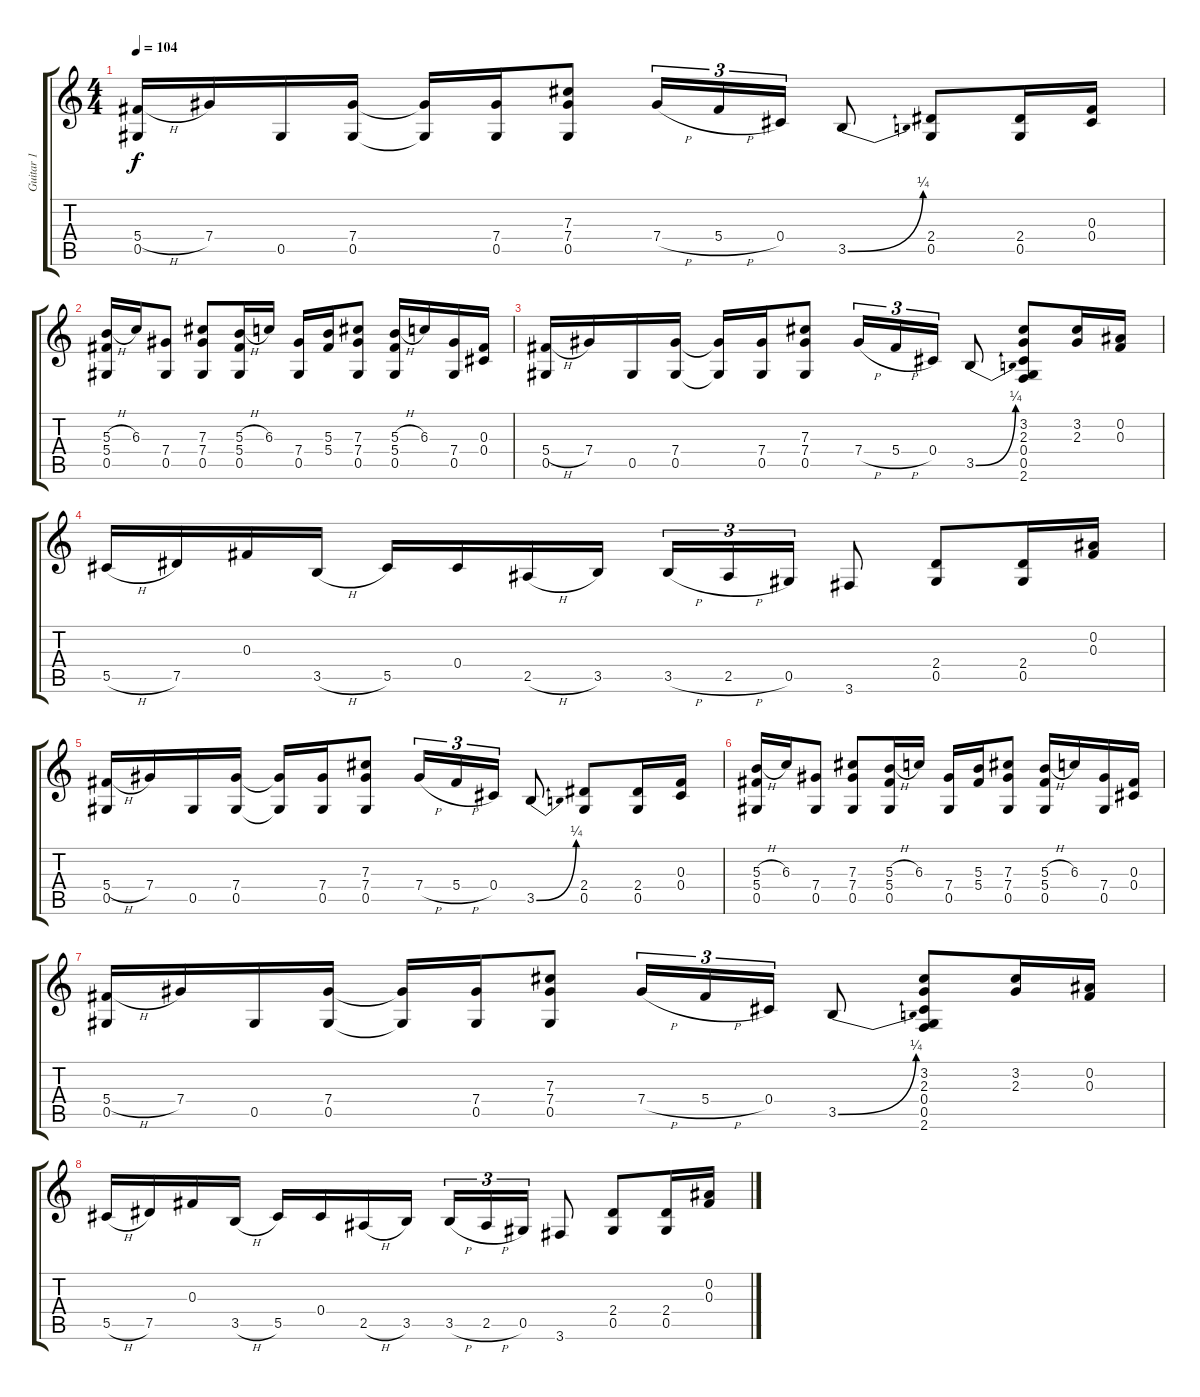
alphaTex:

\track ("Guitar 1" "Guitar 1") {instrument overdrivenguitar}
\staff {score tabs}
\tuning (Eb4 Bb3 Gb3 Db3 Ab2 Eb2) {hide}
\ts (4 4)
\tempo 104
\clef g2
\ks c
(5.4{h} 0.5).16{dy f} 7.4.16 0.5.16 (7.4 0.5).16 (7.4{t} 0.5{t}).16 (7.4 0.5).16 (7.3 7.4 0.5).8 7.4{h}.16{tu (3 2)} 5.4{h}.16{tu (3 2)} 0.4.16{tu (3 2)} 3.5{be (bend 0 0 60 1)}.8 (2.4 0.5).8 (2.4 0.5).16 (0.3 0.4).16 |
(5.3{h} 5.4 0.5).16 6.3.16 (7.4 0.5).8 (7.3 7.4 0.5).8 (5.3{h} 5.4 0.5).16 6.3.16 (7.4 0.5).16 (5.3 5.4).16 (7.3 7.4 0.5).8 (5.3{h} 5.4 0.5).16 6.3.16 (7.4 0.5).16 (0.3 0.4).16 |
(5.4{h} 0.5).16 7.4.16 0.5.16 (7.4 0.5).16 (7.4{t} 0.5{t}).16 (7.4 0.5).16 (7.3 7.4 0.5).8 7.4{h}.16{tu (3 2)} 5.4{h}.16{tu (3 2)} 0.4.16{tu (3 2)} 3.5{be (bend 0 0 60 1)}.8 (3.2 2.3 0.4 0.5 2.6).8 (3.2 2.3).16 (0.2 0.3).16 |
5.5{h}.16 7.5.16 0.3.16 3.5{h}.16 5.5.16 0.4.16 2.5{h}.16 3.5.16 3.5{h}.16{tu (3 2)} 2.5{h}.16{tu (3 2)} 0.5.16{tu (3 2)} 3.6.8 (2.4 0.5).8 (2.4 0.5).16 (0.2 0.3).16 |
(5.4{h} 0.5).16 7.4.16 0.5.16 (7.4 0.5).16 (7.4{t} 0.5{t}).16 (7.4 0.5).16 (7.3 7.4 0.5).8 7.4{h}.16{tu (3 2)} 5.4{h}.16{tu (3 2)} 0.4.16{tu (3 2)} 3.5{be (bend 0 0 60 1)}.8 (2.4 0.5).8 (2.4 0.5).16 (0.3 0.4).16 |
(5.3{h} 5.4 0.5).16 6.3.16 (7.4 0.5).8 (7.3 7.4 0.5).8 (5.3{h} 5.4 0.5).16 6.3.16 (7.4 0.5).16 (5.3 5.4).16 (7.3 7.4 0.5).8 (5.3{h} 5.4 0.5).16 6.3.16 (7.4 0.5).16 (0.3 0.4).16 |
(5.4{h} 0.5).16 7.4.16 0.5.16 (7.4 0.5).16 (7.4{t} 0.5{t}).16 (7.4 0.5).16 (7.3 7.4 0.5).8 7.4{h}.16{tu (3 2)} 5.4{h}.16{tu (3 2)} 0.4.16{tu (3 2)} 3.5{be (bend 0 0 60 1)}.8 (3.2 2.3 0.4 0.5 2.6).8 (3.2 2.3).16 (0.2 0.3).16 |
5.5{h}.16 7.5.16 0.3.16 3.5{h}.16 5.5.16 0.4.16 2.5{h}.16 3.5.16 3.5{h}.16{tu (3 2)} 2.5{h}.16{tu (3 2)} 0.5.16{tu (3 2)} 3.6.8 (2.4 0.5).8 (2.4 0.5).16 (0.2 0.3).16
